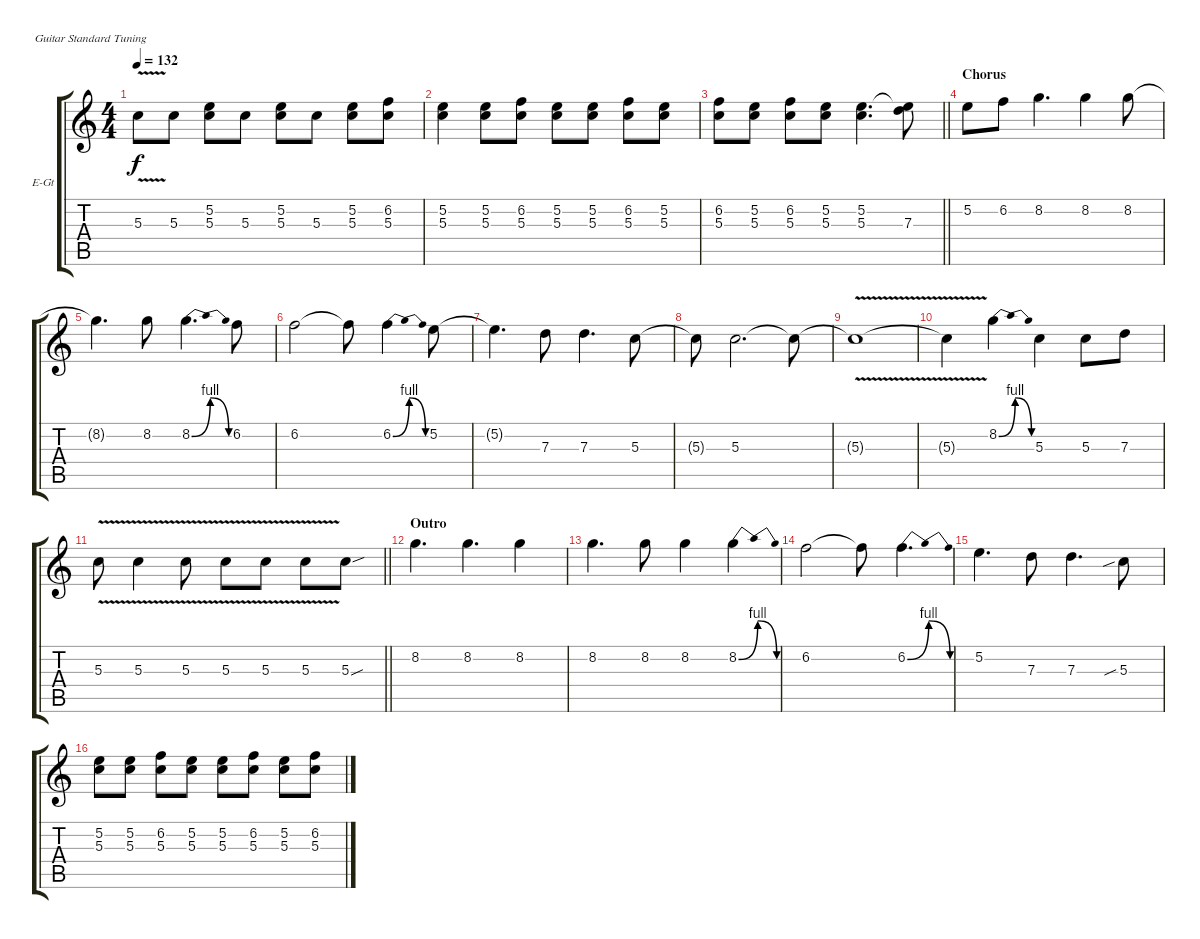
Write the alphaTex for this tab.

\bracketExtendMode groupsimilarinstruments
\firstSystemTrackNameOrientation horizontal
\otherSystemsTrackNameOrientation horizontal
\track ("Guitar" "E-Gt") {instrument distortionguitar}
\staff {score tabs}
\tuning (E4 B3 G3 D3 A2 E2)
\ts (4 4)
\tempo 132
\clef g2
\ks c
5.3{v t}.8{dy f} 5.3.8 (5.2 5.3).8 5.3.8 (5.2 5.3).8 5.3.8 (5.2 5.3).8 (6.2 5.3).8 |
(5.2 5.3).4 (5.2 5.3).8 (6.2 5.3).8 (5.2 5.3).8 (5.2 5.3).8 (6.2 5.3).8 (5.2 5.3).8 |
\barLineRight lightlight
(6.2 5.3).8 (5.2 5.3).8 (6.2 5.3).8 (5.2 5.3).8 (5.2 5.3).4{d} (5.2{t} 7.3).8 |
\section ("" "Chorus")
5.2.8 6.2.8 8.2.4{d} 8.2.4 8.2.8 |
8.2{t}.4{d} 8.2.8 8.2{be (bendrelease 0 0 30 4 30 4 60 0)}.4{d} 6.2.8 |
6.2.2 6.2{t}.8 6.2{be (bendrelease 0 0 30 4 30 4 60 0)}.4 5.2.8 |
5.2{t}.4{d} 7.3.8 7.3.4{d} 5.3.8 |
5.3{t}.8 5.3.2{d} 5.3{t}.8 |
5.3{v t}.1 |
5.3{v t}.4 8.2{be (bendrelease 0 0 30 4 30 4 60 0)}.4 5.3.4 5.3.8 7.3.8 |
\barLineRight lightlight
5.3{v}.8 5.3{v}.4 5.3{v}.8 5.3{v}.8 5.3{v}.8 5.3{v}.8 5.3{sou}.8 |
\section ("" "Outro")
8.2.4{d} 8.2.4{d} 8.2.4 |
8.2.4{d} 8.2.8 8.2.4 8.2{be (bendrelease 0 0 30 4 30 4 60 0)}.4 |
6.2.2 6.2{t}.8 6.2{be (bendrelease 0 0 30 4 30 4 60 0)}.4{d} |
5.2.4{d} 7.3.8 7.3.4{d} 5.3{sib}.8 |
(5.2 5.3).8 (5.2 5.3).8 (6.2 5.3).8 (5.2 5.3).8 (5.2 5.3).8 (6.2 5.3).8 (5.2 5.3).8 (6.2 5.3).8
